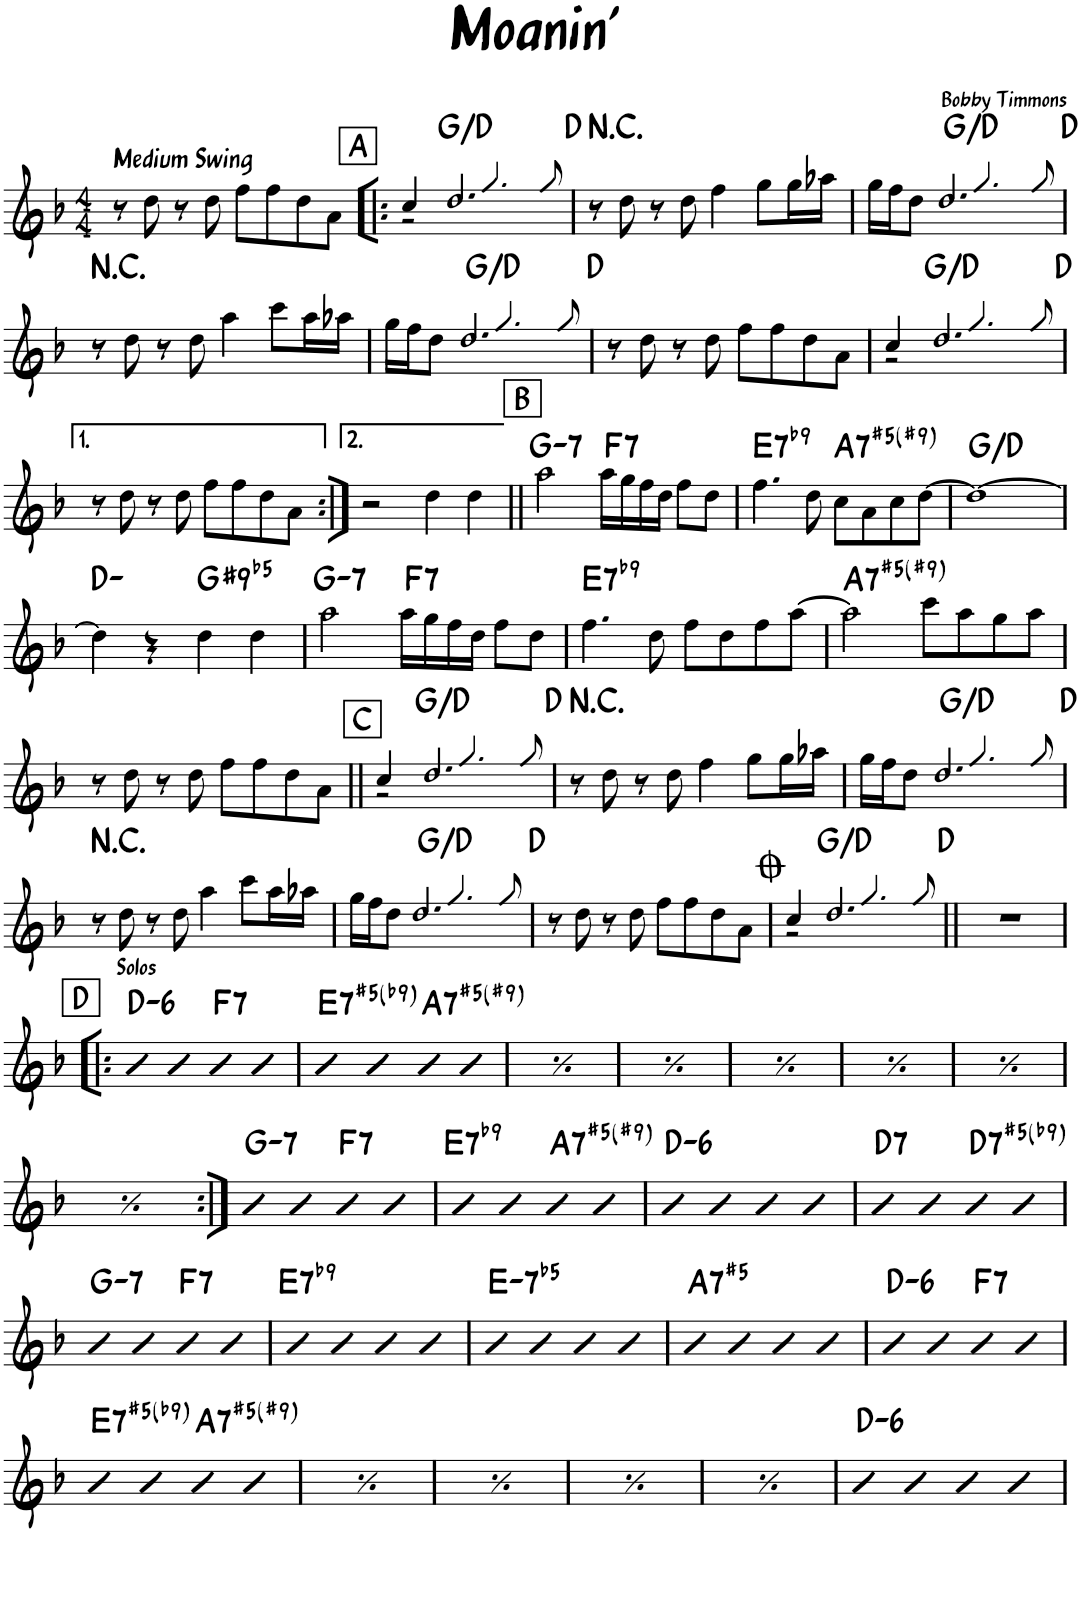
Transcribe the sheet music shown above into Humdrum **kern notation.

**kern	**harte
*part1	*part1
*staff1	*
*I"Alto Saxophone	*
*I'A. Sax.	*
*clefG2	*
*Trd5c9	*
*k[b-]	*
*M4/4	*
=1	=1
!LO:TX:a:B:t=Medium Swing	!
8r	.
8dd\	.
8r	.
8dd\	.
8ff\L	.
8ff\	.
8dd\	.
8a\J	.
!!LO:REH:place=s1:a:B:rj:fs=14:t=A
=2!|:	=2!|:
*^	*
4cc/	2r	.
2.dd/	.	.
.	4.ff/	G:maj/5
.	8ff/	D:maj
=3	=3	=3
!	!	!LO:H:kt=N.C.
*v	*v	*
8r	N
8dd\	.
8r	.
8dd\	.
4ff\	.
8gg\L	.
16gg\L	.
16aa-X\JJ	.
=4	=4
*^	*
16gg\LL	2ryy	.
16ff\J	.	.
8dd\J	.	.
2.dd/	.	.
.	4.ff/	G:maj/5
.	8ff/	D:maj
!!LO:LB:g=z	!!
=5	=5	=5
!	!	!LO:H:kt=N.C.
*v	*v	*
8r	N
8dd\	.
8r	.
8dd\	.
4aa\	.
8ccc\L	.
16aa\L	.
16aa-X\JJ	.
=6	=6
*^	*
16gg\LL	2ryy	.
16ff\J	.	.
8dd\J	.	.
2.dd/	.	.
.	4.ff/	G:maj/5
.	8ff/	D:maj
*v	*v	*
=7	=7
8r	.
8dd\	.
8r	.
8dd\	.
8ff\L	.
8ff\	.
8dd\	.
8a\J	.
=8	=8
*^	*
4cc/	2r	.
2.dd/	.	.
.	4.ff/	G:maj/5
.	8ff/	D:maj
*v	*v	*
!!LO:LB:g=z
=9	=9
8r	.
8dd\	.
8r	.
8dd\	.
8ff\L	.
8ff\	.
8dd\	.
8a\J	.
=10:|!	=10:|!
2r	.
4dd\	.
4dd\	.
!!LO:REH:place=s1:a:B:rj:fs=14:t=B
=11||	=11||
!	!LO:H:kt=7
2aa\	G:min7
!	!LO:H:kt=7
16aa\LL	F:7
16gg\	.
16ff\	.
16dd\JJ	.
8ff\L	.
8dd\J	.
=12	=12
!	!LO:H:kt=7
4.ff\	E:7(b9)
8dd\	.
!	!LO:H:kt=7
8cc\L	A:(3,#5,b7,#9)
8a\	.
8cc\	.
[8dd\J	.
=13	=13
1dd_	G:maj/5
!!LO:LB:g=z
=14	=14
4dd\]	D:min
4r	.
!	!LO:H:kt=9
4dd\	G#:(3,b5,b7,9)
4dd\	.
=15	=15
!	!LO:H:kt=7
2aa\	G:min7
!	!LO:H:kt=7
16aa\LL	F:7
16gg\	.
16ff\	.
16dd\JJ	.
8ff\L	.
8dd\J	.
=16	=16
!	!LO:H:kt=7
4.ff\	E:7(b9)
8dd\	.
8ff\L	.
8dd\	.
8ff\	.
[8aa\J	.
=17	=17
!	!LO:H:kt=7
2aa\]	A:(3,#5,b7,#9)
8ccc\L	.
8aa\	.
8gg\	.
8aa\J	.
!!LO:LB:g=z
=18	=18
8r	.
8dd\	.
8r	.
8dd\	.
8ff\L	.
8ff\	.
8dd\	.
8a\J	.
!!LO:REH:place=s1:a:B:rj:fs=14:t=C
=19||	=19||
*^	*
4cc/	2r	.
2.dd/	.	.
.	4.ff/	G:maj/5
.	8ff/	D:maj
=20	=20	=20
!	!	!LO:H:kt=N.C.
*v	*v	*
8r	N
8dd\	.
8r	.
8dd\	.
4ff\	.
8gg\L	.
16gg\L	.
16aa-X\JJ	.
=21	=21
*^	*
16gg\LL	2ryy	.
16ff\J	.	.
8dd\J	.	.
2.dd/	.	.
.	4.ff/	G:maj/5
.	8ff/	D:maj
!!LO:LB:g=z	!!
=22	=22	=22
!	!	!LO:H:kt=N.C.
*v	*v	*
8r	N
8dd\	.
8r	.
8dd\	.
4aa\	.
8ccc\L	.
16aa\L	.
16aa-X\JJ	.
=23	=23
*^	*
16gg\LL	2ryy	.
16ff\J	.	.
8dd\J	.	.
2.dd/	.	.
.	4.ff/	G:maj/5
.	8ff/	D:maj
*v	*v	*
=24	=24
8r	.
8dd\	.
8r	.
8dd\	.
8ff\L	.
8ff\	.
8dd\	.
8a\J	.
=25	=25
*^	*
4cc/	2r	.
2.dd/	.	.
.	4.ff/	G:maj/5
.	8ff/	D:maj
*v	*v	*
=26||	=26||
1r	.
!!LO:LB:g=z
!!LO:REH:place=s1:a:B:rj:fs=14:t=D
=27!|:	=27!|:
!LO:TX:a:t=Solos	!
!	!LO:H:kt=6
4gg	D:min6
4gg	.
!	!LO:H:kt=7
4gg	F:7
4gg	.
=28	=28
!	!LO:H:kt=7
4gg	E:(3,#5,b7,b9)
4gg	.
!	!LO:H:kt=7
4gg	A:(3,#5,b7,#9)
4gg	.
=29	=29
!	!LO:H:kt=7
4gg	E:(3,#5,b7,b9)
4gg	.
!	!LO:H:kt=7
4gg	A:(3,#5,b7,#9)
4gg	.
=30	=30
!	!LO:H:kt=7
4gg	E:(3,#5,b7,b9)
4gg	.
!	!LO:H:kt=7
4gg	A:(3,#5,b7,#9)
4gg	.
=31	=31
!	!LO:H:kt=7
4gg	E:(3,#5,b7,b9)
4gg	.
!	!LO:H:kt=7
4gg	A:(3,#5,b7,#9)
4gg	.
=32	=32
!	!LO:H:kt=7
4gg	E:(3,#5,b7,b9)
4gg	.
!	!LO:H:kt=7
4gg	A:(3,#5,b7,#9)
4gg	.
=33	=33
!	!LO:H:kt=7
4gg	E:(3,#5,b7,b9)
4gg	.
!	!LO:H:kt=7
4gg	A:(3,#5,b7,#9)
4gg	.
!!LO:LB:g=z
=34	=34
!	!LO:H:kt=7
4gg	E:(3,#5,b7,b9)
4gg	.
!	!LO:H:kt=7
4gg	A:(3,#5,b7,#9)
4gg	.
=35:|!	=35:|!
!	!LO:H:kt=7
4gg	G:min7
4gg	.
!	!LO:H:kt=7
4gg	F:7
4gg	.
=36	=36
!	!LO:H:kt=7
4gg	E:7(b9)
4gg	.
!	!LO:H:kt=7
4gg	A:(3,#5,b7,#9)
4gg	.
=37	=37
!	!LO:H:kt=6
4gg	D:min6
4gg	.
4gg	.
4gg	.
=38	=38
!	!LO:H:kt=7
4gg	D:7
4gg	.
!	!LO:H:kt=7
4gg	D:(3,#5,b7,b9)
4gg	.
!!LO:LB:g=z
=39	=39
!	!LO:H:kt=7
4gg	G:min7
4gg	.
!	!LO:H:kt=7
4gg	F:7
4gg	.
=40	=40
!	!LO:H:kt=7
4gg	E:7(b9)
4gg	.
4gg	.
4gg	.
=41	=41
!	!LO:H:kt=-7b5
4gg	E:hdim7
4gg	.
4gg	.
4gg	.
=42	=42
!	!LO:H:kt=7
4gg	A:(3,#5,b7)
4gg	.
4gg	.
4gg	.
=43	=43
!	!LO:H:kt=6
4gg	D:min6
4gg	.
!	!LO:H:kt=7
4gg	F:7
4gg	.
!!LO:LB:g=z
=44	=44
!	!LO:H:kt=7
4gg	E:(3,#5,b7,b9)
4gg	.
!	!LO:H:kt=7
4gg	A:(3,#5,b7,#9)
4gg	.
=45	=45
!	!LO:H:kt=7
4gg	E:(3,#5,b7,b9)
4gg	.
!	!LO:H:kt=7
4gg	A:(3,#5,b7,#9)
4gg	.
=46	=46
!	!LO:H:kt=7
4gg	E:(3,#5,b7,b9)
4gg	.
!	!LO:H:kt=7
4gg	A:(3,#5,b7,#9)
4gg	.
=47	=47
!	!LO:H:kt=7
4gg	E:(3,#5,b7,b9)
4gg	.
!	!LO:H:kt=7
4gg	A:(3,#5,b7,#9)
4gg	.
=48	=48
!	!LO:H:kt=7
4gg	E:(3,#5,b7,b9)
4gg	.
!	!LO:H:kt=7
4gg	A:(3,#5,b7,#9)
4gg	.
=49	=49
!	!LO:H:kt=6
4gg	D:min6
4gg	.
4gg	.
4gg	.
=	=
*-	*-
